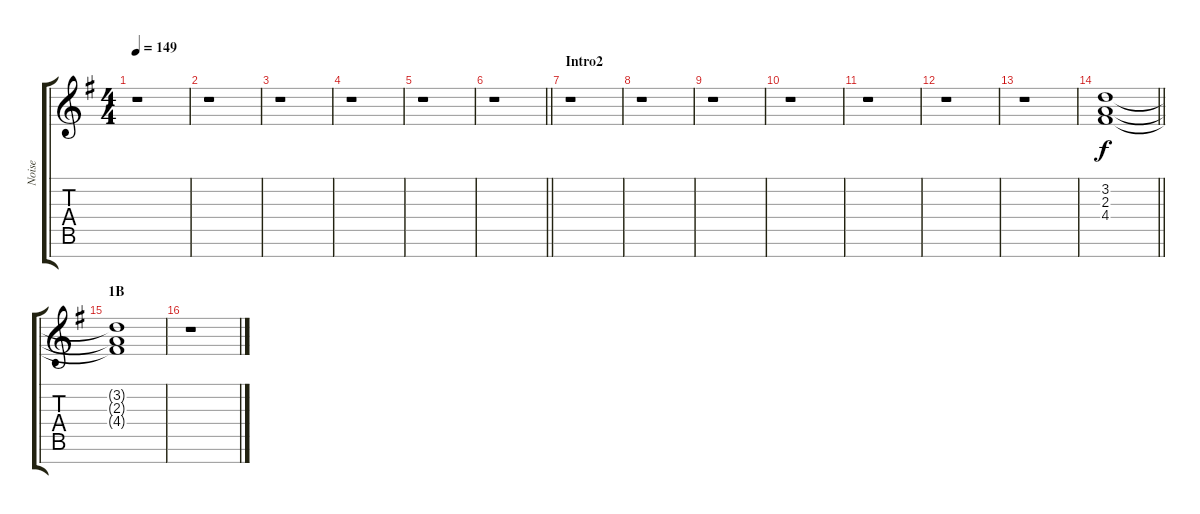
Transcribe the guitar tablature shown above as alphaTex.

\track ("Noise" "Noise") {instrument seashore}
\staff {score tabs}
\tuning (E5 B4 G4 D4 A3 E3 B2) {hide}
\ts (4 4)
\tempo 149
\clef g2
\ks g
r.1{dy f} |
r.1 |
r.1 |
r.1 |
r.1 |
\barLineRight lightlight
r.1 |
\section ("" "Intro2")
r.1 |
r.1 |
r.1 |
r.1 |
r.1 |
r.1 |
r.1 |
\barLineRight lightlight
(3.2 2.3 4.4).1 |
\section ("" "1B")
(3.2{t} 2.3{t} 4.4{t}).1 |
r.1
